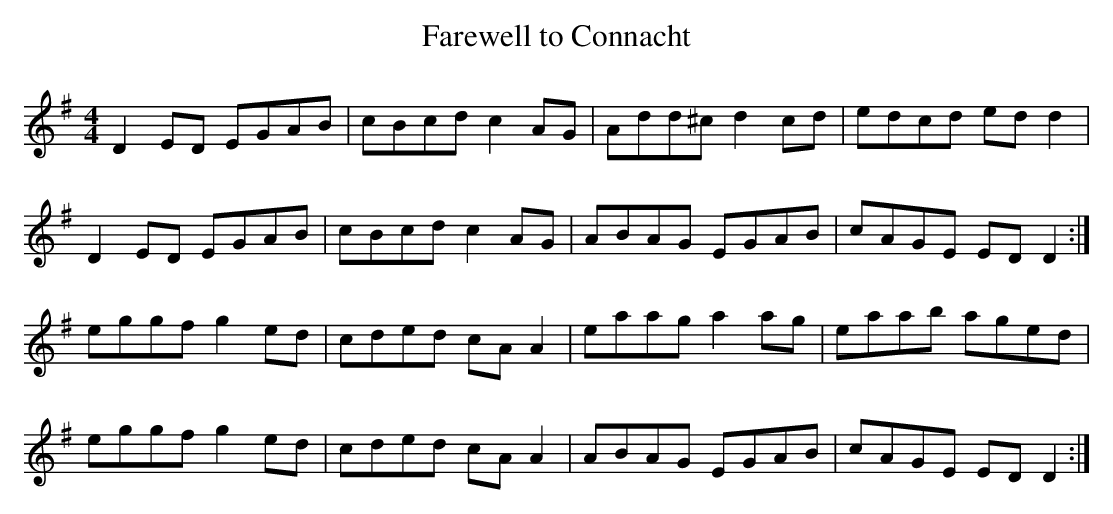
X:1
T: Farewell to Connacht
M: 4/4
L: 1/8
K: Dmix
D2 ED EGAB|cBcd c2 AG|Add^c d2 cd|edcd ed d2|
D2 ED EGAB|cBcd c2 AG|ABAG EGAB|cAGE ED D2 :|
eggf g2 ed|cded cA A2|eaag a2 ag|eaab aged|
eggf g2 ed|cded cA A2|ABAG EGAB|cAGE ED D2 :|
